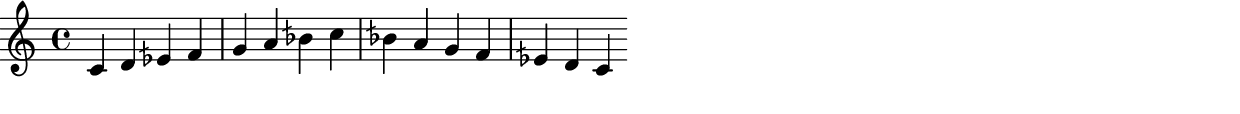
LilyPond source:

%% Generated by lilypond-book
%% Options: [exampleindent=10.16\mm,indent=0\mm,line-width=160\mm,paper-height=845.047\pt,paper-width=597.508\pt,papersize='(cons (* 597.508 pt) (* 845.047 pt)),quote]
\include "lilypond-book-preamble.ly"


% ****************************************************************
% Start cut-&-pastable-section
% ****************************************************************

#(ly:set-option 'eps-box-padding 3.000000)



\paper {
  #(set-paper-size '(cons (* 597.508 pt) (* 845.047 pt)))
  indent = 0\mm
  line-width = 160\mm
  % offset the left padding, also add 1mm as lilypond creates cropped
  % images with a little space on the right
  line-width = #(- line-width (* mm  3.000000) (* mm 1))
  line-width = 160\mm - 2.0 * 10.16\mm
  % offset the left padding, also add 1mm as lilypond creates cropped
  % images with a little space on the right
  line-width = #(- line-width (* mm  3.000000) (* mm 1))
}

\layout {
  
}




% ****************************************************************
% ly snippet:
% ****************************************************************
\sourcefileline 207
\include "arabic.ly"
\relative {
  do' re misb fa | sol la sisb do | sisb la sol fa | misb re do
}


% ****************************************************************
% end ly snippet
% ****************************************************************
